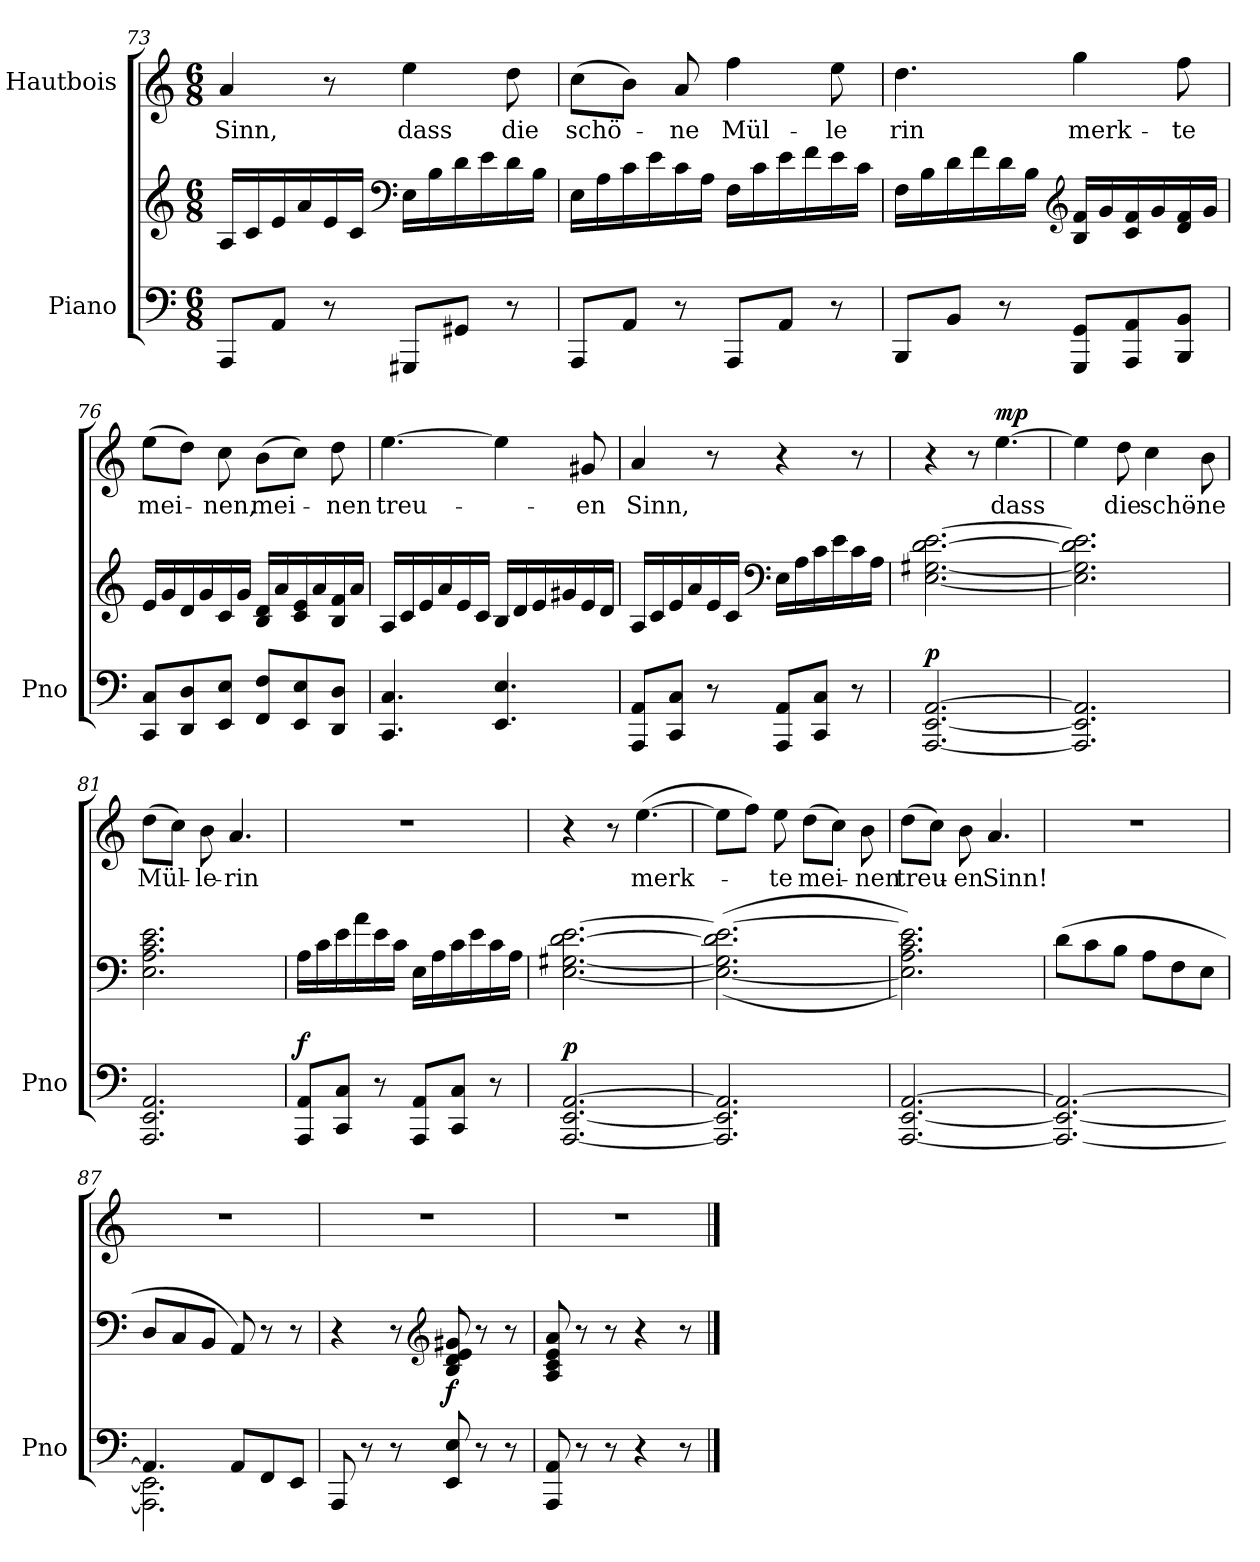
**kern	**kern	**dynam	**kern	**text	**dynam
*part2	*part2	*part2	*part1	*part1	*part1
*staff3	*staff2	*staff2/3	*staff1	*staff1	*staff1
*I"Piano	*	*	*I"Hautbois	*	*
*I'Pno	*	*	*	*	*
*clefF4	*clefG2	*	*clefG2	*	*
*k[]	*k[]	*	*k[]	*	*
*M6/8	*M6/8	*	*M6/8	*	*
=73	=73	=73	=73	=73	=73
8AAA/L	16A/LL	.	4a/	Sinn,	.
.	16c/	.	.	.	.
8AA/J	16e/	.	.	.	.
.	16a/	.	.	.	.
8r	16e/	.	8r	.	.
.	16c/JJ	.	.	.	.
*	*clefF4	*	*	*	*
*	*	*	*MM117	*	*
8GGG#X/L	16E\LL	.	4ee\	dass	.
.	16B\	.	.	.	.
8GG#X/J	16d\	.	.	.	.
.	16e\	.	.	.	.
8r	16d\	.	8dd\	die	.
.	16B\JJ	.	.	.	.
=74	=74	=74	=74	=74	=74
8AAA/L	16E\LL	.	(8cc\L	schö-	.
.	16A\	.	.	.	.
8AA/J	16c\	.	8b\J)	.	.
.	16e\	.	.	.	.
8r	16c\	.	8a/	-ne	.
.	16A\JJ	.	.	.	.
8AAA/L	16F\LL	.	4ff\	Mül-	.
.	16c\	.	.	.	.
8AA/J	16e\	.	.	.	.
.	16f\	.	.	.	.
8r	16e\	.	8ee\	-le	.
.	16c\JJ	.	.	.	.
!!LO:LB:g=z
=75	=75	=75	=75	=75	=75
8BBB/L	16F\LL	.	4.dd\	rin	.
.	16B\	.	.	.	.
8BB/J	16d\	.	.	.	.
.	16f\	.	.	.	.
8r	16d\	.	.	.	.
.	16B\JJ	.	.	.	.
*	*clefG2	*	*	*	*
8GGG/ 8GG/L	16B/ 16f/LL	.	4gg\	merk-	.
.	16g/	.	.	.	.
8AAA/ 8AA/	16c/ 16f/	.	.	.	.
.	16g/	.	.	.	.
8BBB/ 8BB/J	16d/ 16f/	.	8ff\	-te	.
.	16g/JJ	.	.	.	.
=76	=76	=76	=76	=76	=76
8CC/ 8C/L	16e/LL	.	(8ee\L	mei-	.
.	16g/	.	.	.	.
8DD/ 8D/	16d/	.	8dd\J)	.	.
.	16g/	.	.	.	.
8EE/ 8E/J	16c/	.	8cc\	-nen,	.
.	16g/JJ	.	.	.	.
8FF/ 8F/L	16B/ 16d/LL	.	(8b\L	mei-	.
.	16a/	.	.	.	.
8EE/ 8E/	16c/ 16e/	.	8cc\J)	.	.
.	16a/	.	.	.	.
8DD/ 8D/J	16B/ 16f/	.	8dd\	-nen	.
.	16a/JJ	.	.	.	.
=77	=77	=77	=77	=77	=77
4.CC/ 4.C/	16A/LL	.	[4.ee\	treu-	.
.	16c/	.	.	.	.
.	16e/	.	.	.	.
.	16a/	.	.	.	.
.	16e/	.	.	.	.
.	16c/JJ	.	.	.	.
4.EE/ 4.E/	16B/LL	.	4ee\]	.	.
.	16d/	.	.	.	.
.	16e/	.	.	.	.
.	16g#X/	.	.	.	.
.	16e/	.	8g#X/	-en	.
.	16d/JJ	.	.	.	.
=78	=78	=78	=78	=78	=78
8AAA/ 8AA/L	16A/LL	.	4a/	Sinn,	.
.	16c/	.	.	.	.
8CC/ 8C/J	16e/	.	.	.	.
.	16a/	.	.	.	.
8r	16e/	.	8r	.	.
.	16c/JJ	.	.	.	.
*	*clefF4	*	*	*	*
8AAA/ 8AA/L	16E\LL	.	4r	.	.
.	16A\	.	.	.	.
8CC/ 8C/J	16c\	.	.	.	.
.	16e\	.	.	.	.
8r	16c\	.	8r	.	.
.	16A\JJ	.	.	.	.
!!LO:LB:g=z
=79	=79	=79	=79	=79	=79
!	!	!LO:DY:a=2	!	!	!
[2.AAA/ [2.EE/ [2.AA/	[2.E\ [2.G#X\ [2.d\ [2.e\	p	4r	.	.
.	.	.	8r	.	.
*	*	*	*MM105	*	*
!	!	!	!	!	!LO:DY:a
.	.	.	[4.ee\	dass	mp
=80	=80	=80	=80	=80	=80
2.AAA/] 2.EE/] 2.AA/]	2.E\] 2.G#\] 2.d\] 2.e\]	.	4ee\]	.	.
.	.	.	8dd\	die	.
.	.	.	4cc\	schö-	.
.	.	.	8b\	-ne	.
=81	=81	=81	=81	=81	=81
2.AAA/ 2.EE/ 2.AA/	2.E\ 2.A\ 2.c\ 2.e\	.	(8dd\L	Mül-	.
.	.	.	8cc\J)	.	.
.	.	.	8b\	-le-	.
.	.	.	4.a/	-rin	.
=82	=82	=82	=82	=82	=82
!	!	!LO:DY:a=2	!	!	!
8AAA/ 8AA/L	16A\LL	f	2.r	.	.
.	16c\	.	.	.	.
8CC/ 8C/J	16e\	.	.	.	.
.	16a\	.	.	.	.
8r	16e\	.	.	.	.
.	16c\JJ	.	.	.	.
8AAA/ 8AA/L	16E\LL	.	.	.	.
.	16A\	.	.	.	.
8CC/ 8C/J	16c\	.	.	.	.
.	16e\	.	.	.	.
8r	16c\	.	.	.	.
.	16A\JJ	.	.	.	.
=83	=83	=83	=83	=83	=83
*	*	*	*MM90	*	*
!	!	!LO:DY:a=2	!	!	!
[2.AAA/ [2.EE/ [2.AA/	[2.E\ [2.G#X\ [2.d\ [2.e\	p	4r	.	.
.	.	.	8r	.	.
.	.	.	([4.ee\	merk-	.
!!LO:LB:g=z
=84	=84	=84	=84	=84	=84
2.AAA/] 2.EE/] 2.AA/]	((2.E\_ 2.G#\] 2.d\] 2.e\_	.	8ee\L]	.	.
.	.	.	8ff\J)	.	.
.	.	.	8ee\	-te	.
.	.	.	(8dd\L	mei-	.
.	.	.	8cc\J)	.	.
.	.	.	8b\	-nen	.
=85	=85	=85	=85	=85	=85
[2.AAA/ [2.EE/ [2.AA/	2.E\] 2.A\ 2.c\ 2.e\]))	.	(8dd\L	treu-	.
.	.	.	8cc\J)	.	.
.	.	.	8b\	-en	.
.	.	.	4.a/	Sinn!	.
=86	=86	=86	=86	=86	=86
2.AAA/_ 2.EE/_ 2.AA/_	(8d\L	.	2.r	.	.
.	8c\	.	.	.	.
.	8B\J	.	.	.	.
.	8A\L	.	.	.	.
.	8F\	.	.	.	.
.	8E\J	.	.	.	.
=87	=87	=87	=87	=87	=87
*^	*	*	*	*	*
4.AA/]	2.AAA\] 2.EE\]	8D/L	.	2.r	.	.
.	.	8C/	.	.	.	.
.	.	8BB/J	.	.	.	.
8AA/L	.	8AA/)	.	.	.	.
8FF/	.	8r	.	.	.	.
8EE/J	.	8r	.	.	.	.
*v	*v	*	*	*	*	*
=88	=88	=88	=88	=88	=88
8AAA/	4r	.	2.r	.	.
8r	.	.	.	.	.
8r	8r	.	.	.	.
*	*clefG2	*	*	*	*
!	!	!LO:DY:a=2	!	!	!
8EE/ 8E/	8B/ 8d/ 8e/ 8g#X/	f	.	.	.
8r	8r	.	.	.	.
8r	8r	.	.	.	.
=89	=89	=89	=89	=89	=89
8AAA/ 8AA/	8A/ 8c/ 8e/ 8a/	.	2.r	.	.
8r	8r	.	.	.	.
8r	8r	.	.	.	.
4r	4r	.	.	.	.
8r	8r	.	.	.	.
==	==	==	==	==	==
*-	*-	*-	*-	*-	*-
